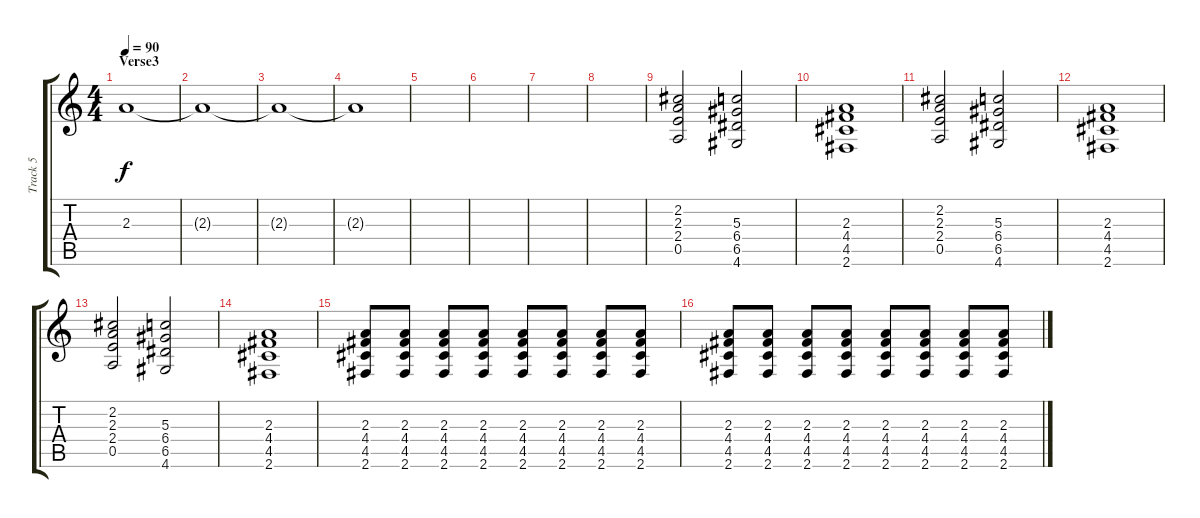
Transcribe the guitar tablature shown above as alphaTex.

\track ("Track 5" "Track 5") {instrument electricguitarjazz}
\staff {score tabs}
\tuning (E4 B3 G3 D3 A2 E2) {hide}
\ts (4 4)
\section ("" "Verse3")
\tempo 90
\clef g2
\ks c
2.3.1{dy f instrument guitarharmonics} |
2.3{t}.1 |
2.3{t}.1 |
2.3{t}.1 |
|
|
|
|
(2.2 2.3 2.4 0.5).2 (5.3 6.4 6.5 4.6).2 |
(2.3 4.4 4.5 2.6).1 |
(2.2 2.3 2.4 0.5).2 (5.3 6.4 6.5 4.6).2 |
(2.3 4.4 4.5 2.6).1 |
(2.2 2.3 2.4 0.5).2 (5.3 6.4 6.5 4.6).2 |
(2.3 4.4 4.5 2.6).1 |
(2.3 4.4 4.5 2.6).8{instrument electricguitarclean} (2.3 4.4 4.5 2.6).8 (2.3 4.4 4.5 2.6).8 (2.3 4.4 4.5 2.6).8 (2.3 4.4 4.5 2.6).8 (2.3 4.4 4.5 2.6).8 (2.3 4.4 4.5 2.6).8 (2.3 4.4 4.5 2.6).8 |
(2.3 4.4 4.5 2.6).8 (2.3 4.4 4.5 2.6).8 (2.3 4.4 4.5 2.6).8 (2.3 4.4 4.5 2.6).8 (2.3 4.4 4.5 2.6).8 (2.3 4.4 4.5 2.6).8 (2.3 4.4 4.5 2.6).8 (2.3 4.4 4.5 2.6).8
